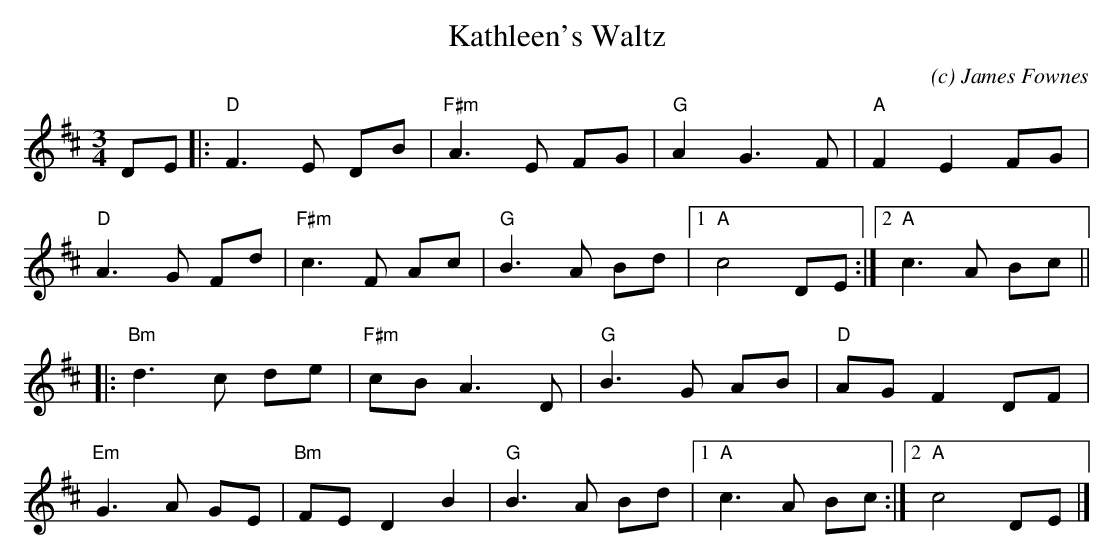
X:1
T:Kathleen's Waltz
C:(c) James Fownes
M:3/4
L:1/8
K:D
DE |: "D" F3  E DB | "F#m" A3  E FG | "G" A2 G3  F | "A" F2 E2 FG |
"D" A3  G Fd | "F#m" c3  F Ac | "G" B3  A Bd |[1 "A" c4   DE :|[2 "A" c3  A Bc ||
|: "Bm" d3  c de | "F#m" cB A3  D | "G" B3  G AB | "D" AG F2 DF |
"Em" G3  A GE | "Bm" FE D2 B2 | "G" B3  A Bd |[1 "A" c3  A Bc :|[2 "A" c4   DE |]
